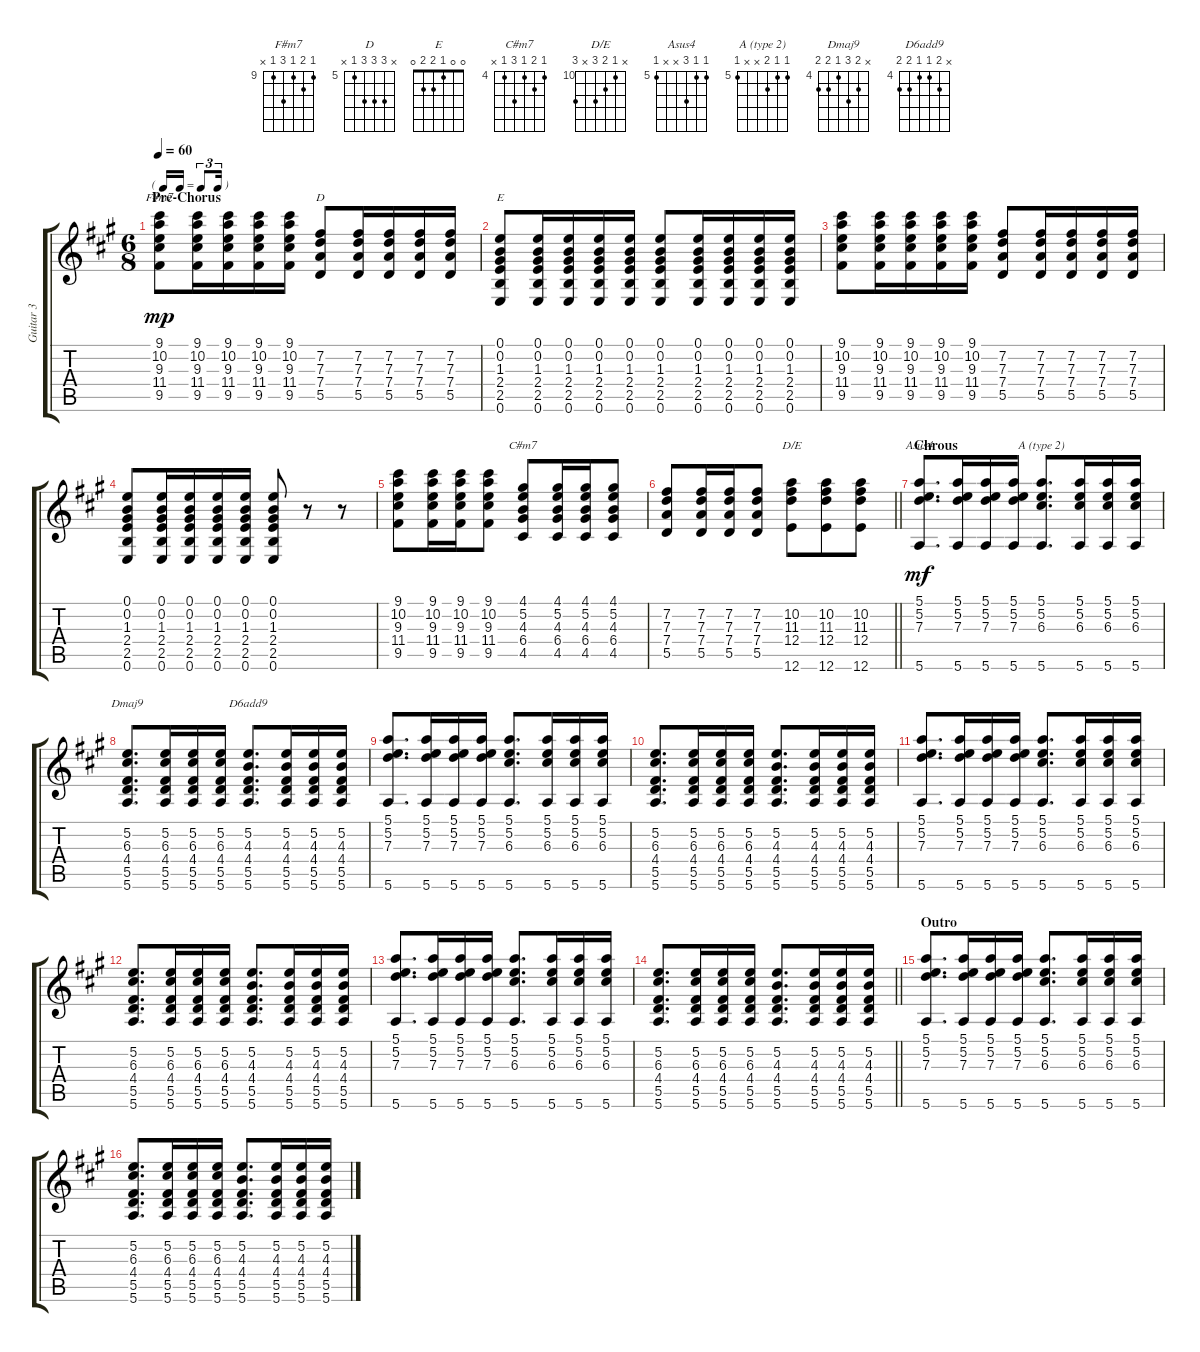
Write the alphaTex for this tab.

\track ("Guitar 3" "Guitar 3") {instrument acousticguitarsteel}
\staff {score tabs}
\tuning (E4 B3 G3 D3 A2 E2) {hide}
\chord ("F#m7" 9 10 9 11 9 x) {firstfret 9}
\chord ("D" x 7 7 7 5 x) {firstfret 5}
\chord ("E" 0 0 1 2 2 0)
\chord ("C#m7" 4 5 4 6 4 x) {firstfret 4}
\chord ("D/E" x 10 11 12 x 12) {firstfret 10}
\chord ("Asus4" 5 5 7 x x 5) {firstfret 5}
\chord ("A (type 2)" 5 5 6 x x 5) {firstfret 5}
\chord ("Dmaj9" x 5 6 4 5 5) {firstfret 4}
\chord ("D6add9" x 5 4 4 5 5) {firstfret 4}
\ts (6 8)
\tf triplet16th
\section ("" "Pre-Chorus")
\tempo 60
\clef g2
\ks a
(9.1 10.2 9.3 11.4 9.5).8{ch "F#m7" dy mp} (9.1 10.2 9.3 11.4 9.5).16 (9.1 10.2 9.3 11.4 9.5).16 (9.1 10.2 9.3 11.4 9.5).16 (9.1 10.2 9.3 11.4 9.5).16 (7.2 7.3 7.4 5.5).8{ch "D"} (7.2 7.3 7.4 5.5).16 (7.2 7.3 7.4 5.5).16 (7.2 7.3 7.4 5.5).16 (7.2 7.3 7.4 5.5).16 |
(0.1 0.2 1.3 2.4 2.5 0.6).8{ch "E"} (0.1 0.2 1.3 2.4 2.5 0.6).16 (0.1 0.2 1.3 2.4 2.5 0.6).16 (0.1 0.2 1.3 2.4 2.5 0.6).16 (0.1 0.2 1.3 2.4 2.5 0.6).16 (0.1 0.2 1.3 2.4 2.5 0.6).8 (0.1 0.2 1.3 2.4 2.5 0.6).16 (0.1 0.2 1.3 2.4 2.5 0.6).16 (0.1 0.2 1.3 2.4 2.5 0.6).16 (0.1 0.2 1.3 2.4 2.5 0.6).16 |
(9.1 10.2 9.3 11.4 9.5).8 (9.1 10.2 9.3 11.4 9.5).16 (9.1 10.2 9.3 11.4 9.5).16 (9.1 10.2 9.3 11.4 9.5).16 (9.1 10.2 9.3 11.4 9.5).16 (7.2 7.3 7.4 5.5).8 (7.2 7.3 7.4 5.5).16 (7.2 7.3 7.4 5.5).16 (7.2 7.3 7.4 5.5).16 (7.2 7.3 7.4 5.5).16 |
(0.1 0.2 1.3 2.4 2.5 0.6).8 (0.1 0.2 1.3 2.4 2.5 0.6).16 (0.1 0.2 1.3 2.4 2.5 0.6).16 (0.1 0.2 1.3 2.4 2.5 0.6).16 (0.1 0.2 1.3 2.4 2.5 0.6).16 (0.1 0.2 1.3 2.4 2.5 0.6).8 r.8 r.8 |
(9.1 10.2 9.3 11.4 9.5).8 (9.1 10.2 9.3 11.4 9.5).16 (9.1 10.2 9.3 11.4 9.5).16 (9.1 10.2 9.3 11.4 9.5).8 (4.1 5.2 4.3 6.4 4.5).8{ch "C#m7"} (4.1 5.2 4.3 6.4 4.5).16 (4.1 5.2 4.3 6.4 4.5).16 (4.1 5.2 4.3 6.4 4.5).8 |
\barLineRight lightlight
(7.2 7.3 7.4 5.5).8 (7.2 7.3 7.4 5.5).16 (7.2 7.3 7.4 5.5).16 (7.2 7.3 7.4 5.5).8 (10.2 11.3 12.4 12.6).8{ch "D/E"} (10.2 11.3 12.4 12.6).8 (10.2 11.3 12.4 12.6).8 |
\section ("" "Chrous")
(5.1 5.2 7.3 5.6).8{d ch "Asus4" dy mf} (5.1 5.2 7.3 5.6).16 (5.1 5.2 7.3 5.6).16 (5.1 5.2 7.3 5.6).16 (5.1 5.2 6.3 5.6).8{d ch "A (type 2)"} (5.1 5.2 6.3 5.6).16 (5.1 5.2 6.3 5.6).16 (5.1 5.2 6.3 5.6).16 |
(5.2 6.3 4.4 5.5 5.6).8{d ch "Dmaj9"} (5.2 6.3 4.4 5.5 5.6).16 (5.2 6.3 4.4 5.5 5.6).16 (5.2 6.3 4.4 5.5 5.6).16 (5.2 4.3 4.4 5.5 5.6).8{d ch "D6add9"} (5.2 4.3 4.4 5.5 5.6).16 (5.2 4.3 4.4 5.5 5.6).16 (5.2 4.3 4.4 5.5 5.6).16 |
(5.1 5.2 7.3 5.6).8{d} (5.1 5.2 7.3 5.6).16 (5.1 5.2 7.3 5.6).16 (5.1 5.2 7.3 5.6).16 (5.1 5.2 6.3 5.6).8{d} (5.1 5.2 6.3 5.6).16 (5.1 5.2 6.3 5.6).16 (5.1 5.2 6.3 5.6).16 |
(5.2 6.3 4.4 5.5 5.6).8{d} (5.2 6.3 4.4 5.5 5.6).16 (5.2 6.3 4.4 5.5 5.6).16 (5.2 6.3 4.4 5.5 5.6).16 (5.2 4.3 4.4 5.5 5.6).8{d} (5.2 4.3 4.4 5.5 5.6).16 (5.2 4.3 4.4 5.5 5.6).16 (5.2 4.3 4.4 5.5 5.6).16 |
(5.1 5.2 7.3 5.6).8{d} (5.1 5.2 7.3 5.6).16 (5.1 5.2 7.3 5.6).16 (5.1 5.2 7.3 5.6).16 (5.1 5.2 6.3 5.6).8{d} (5.1 5.2 6.3 5.6).16 (5.1 5.2 6.3 5.6).16 (5.1 5.2 6.3 5.6).16 |
(5.2 6.3 4.4 5.5 5.6).8{d} (5.2 6.3 4.4 5.5 5.6).16 (5.2 6.3 4.4 5.5 5.6).16 (5.2 6.3 4.4 5.5 5.6).16 (5.2 4.3 4.4 5.5 5.6).8{d} (5.2 4.3 4.4 5.5 5.6).16 (5.2 4.3 4.4 5.5 5.6).16 (5.2 4.3 4.4 5.5 5.6).16 |
(5.1 5.2 7.3 5.6).8{d} (5.1 5.2 7.3 5.6).16 (5.1 5.2 7.3 5.6).16 (5.1 5.2 7.3 5.6).16 (5.1 5.2 6.3 5.6).8{d} (5.1 5.2 6.3 5.6).16 (5.1 5.2 6.3 5.6).16 (5.1 5.2 6.3 5.6).16 |
\barLineRight lightlight
(5.2 6.3 4.4 5.5 5.6).8{d} (5.2 6.3 4.4 5.5 5.6).16 (5.2 6.3 4.4 5.5 5.6).16 (5.2 6.3 4.4 5.5 5.6).16 (5.2 4.3 4.4 5.5 5.6).8{d} (5.2 4.3 4.4 5.5 5.6).16 (5.2 4.3 4.4 5.5 5.6).16 (5.2 4.3 4.4 5.5 5.6).16 |
\section ("" "Outro")
(5.1 5.2 7.3 5.6).8{d} (5.1 5.2 7.3 5.6).16 (5.1 5.2 7.3 5.6).16 (5.1 5.2 7.3 5.6).16 (5.1 5.2 6.3 5.6).8{d} (5.1 5.2 6.3 5.6).16 (5.1 5.2 6.3 5.6).16 (5.1 5.2 6.3 5.6).16 |
(5.2 6.3 4.4 5.5 5.6).8{d} (5.2 6.3 4.4 5.5 5.6).16 (5.2 6.3 4.4 5.5 5.6).16 (5.2 6.3 4.4 5.5 5.6).16 (5.2 4.3 4.4 5.5 5.6).8{d} (5.2 4.3 4.4 5.5 5.6).16 (5.2 4.3 4.4 5.5 5.6).16 (5.2 4.3 4.4 5.5 5.6).16
